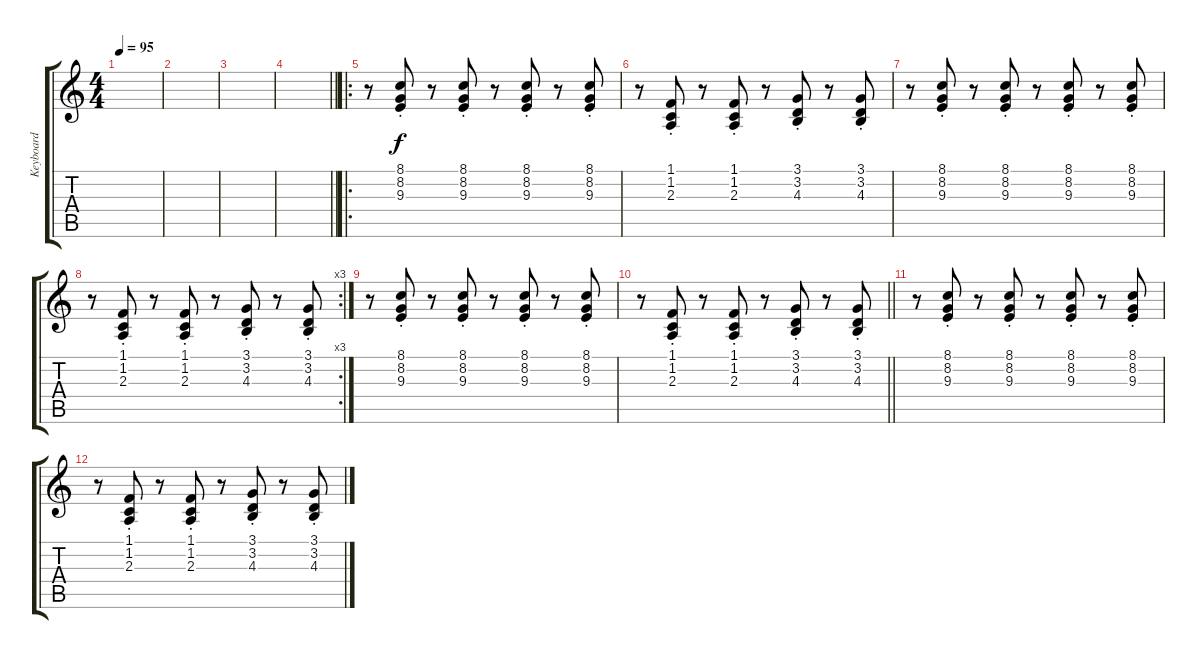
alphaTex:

\track ("Keyboard" "Keyboard") {instrument rockorgan}
\staff {score tabs}
\tuning (E4 B3 G3 D3 A2 E2) {hide}
\ts (4 4)
\tempo 95
\clef g2
\ks c
|
|
|
\barLineRight lightlight
|
\ro
r.8 (8.1{st} 8.2{st} 9.3{st}).8 r.8 (8.1{st} 8.2{st} 9.3{st}).8 r.8 (8.1{st} 8.2{st} 9.3{st}).8 r.8 (8.1{st} 8.2{st} 9.3{st}).8 |
r.8 (1.1{st} 1.2{st} 2.3{st}).8 r.8 (1.1{st} 1.2{st} 2.3{st}).8 r.8 (3.1{st} 3.2{st} 4.3{st}).8 r.8 (3.1{st} 3.2{st} 4.3{st}).8 |
r.8 (8.1{st} 8.2{st} 9.3{st}).8 r.8 (8.1{st} 8.2{st} 9.3{st}).8 r.8 (8.1{st} 8.2{st} 9.3{st}).8 r.8 (8.1{st} 8.2{st} 9.3{st}).8 |
\rc 3
r.8 (1.1{st} 1.2{st} 2.3{st}).8 r.8 (1.1{st} 1.2{st} 2.3{st}).8 r.8 (3.1{st} 3.2{st} 4.3{st}).8 r.8 (3.1{st} 3.2{st} 4.3{st}).8 |
r.8 (8.1{st} 8.2{st} 9.3{st}).8 r.8 (8.1{st} 8.2{st} 9.3{st}).8 r.8 (8.1{st} 8.2{st} 9.3{st}).8 r.8 (8.1{st} 8.2{st} 9.3{st}).8 |
\barLineRight lightlight
r.8 (1.1{st} 1.2{st} 2.3{st}).8 r.8 (1.1{st} 1.2{st} 2.3{st}).8 r.8 (3.1{st} 3.2{st} 4.3{st}).8 r.8 (3.1{st} 3.2{st} 4.3{st}).8 |
r.8 (8.1{st} 8.2{st} 9.3{st}).8 r.8 (8.1{st} 8.2{st} 9.3{st}).8 r.8 (8.1{st} 8.2{st} 9.3{st}).8 r.8 (8.1{st} 8.2{st} 9.3{st}).8 |
r.8 (1.1{st} 1.2{st} 2.3{st}).8 r.8 (1.1{st} 1.2{st} 2.3{st}).8 r.8 (3.1{st} 3.2{st} 4.3{st}).8 r.8 (3.1{st} 3.2{st} 4.3{st}).8
